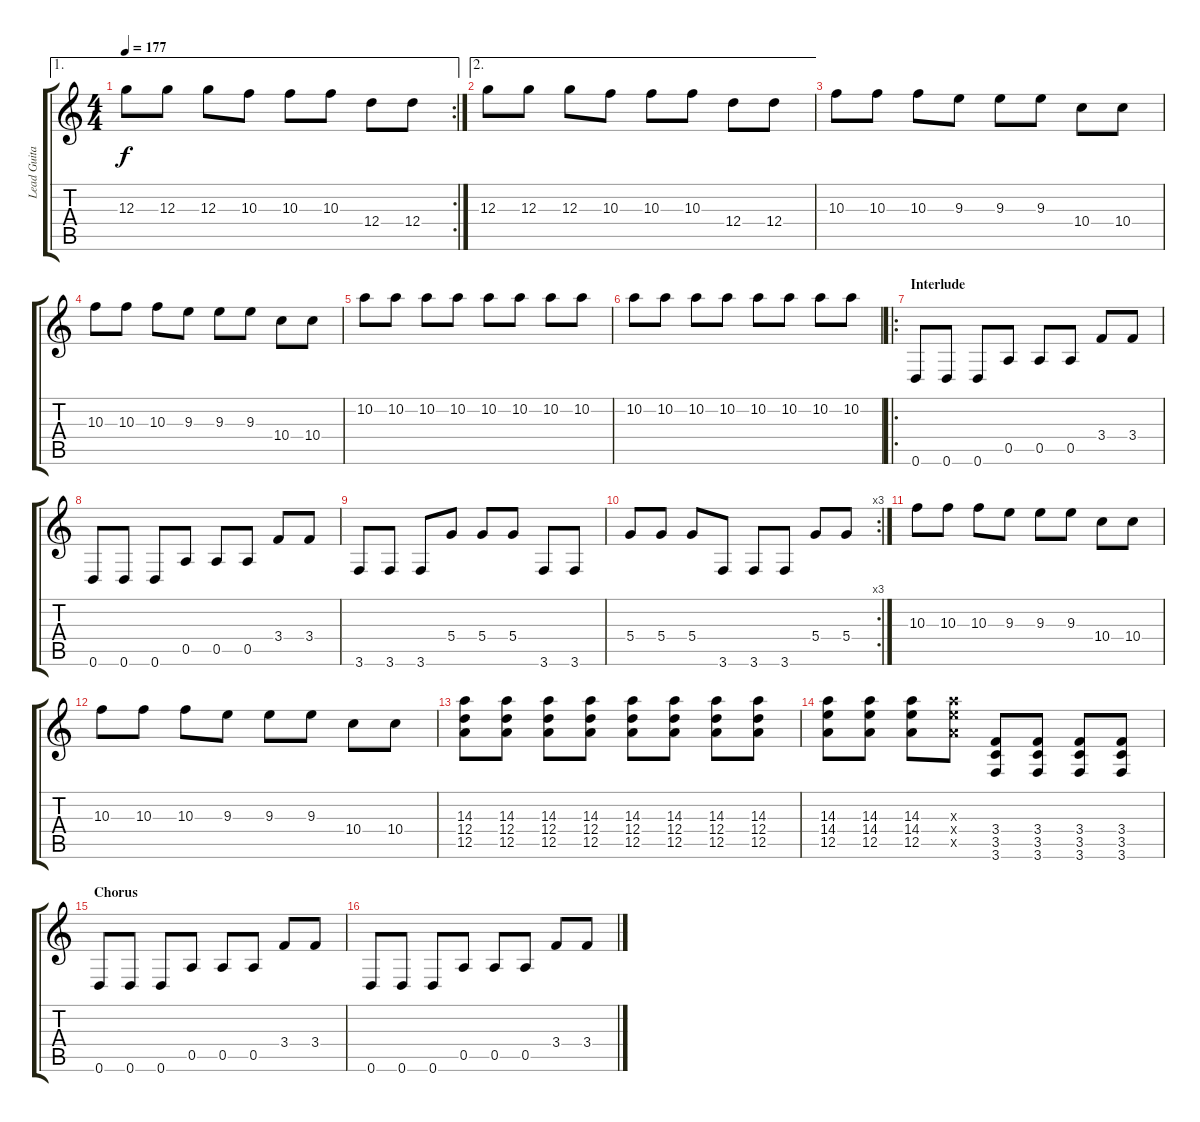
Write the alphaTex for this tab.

\track ("Lead Guitar 2" "Lead Guita") {instrument distortionguitar}
\staff {score tabs}
\tuning (E4 B3 G3 D3 A2 D2) {hide}
\ae 1
\rc 2
\ts (4 4)
\tempo 177
\clef g2
\ks c
12.3.8{dy f} 12.3.8 12.3.8 10.3.8 10.3.8 10.3.8 12.4.8 12.4.8 |
\ae 2
12.3.8 12.3.8 12.3.8 10.3.8 10.3.8 10.3.8 12.4.8 12.4.8 |
10.3.8 10.3.8 10.3.8 9.3.8 9.3.8 9.3.8 10.4.8 10.4.8 |
10.3.8 10.3.8 10.3.8 9.3.8 9.3.8 9.3.8 10.4.8 10.4.8 |
10.2.8 10.2.8 10.2.8 10.2.8 10.2.8 10.2.8 10.2.8 10.2.8 |
10.2.8 10.2.8 10.2.8 10.2.8 10.2.8 10.2.8 10.2.8 10.2.8 |
\ro
\section ("" "Interlude")
0.6.8 0.6.8 0.6.8 0.5.8 0.5.8 0.5.8 3.4.8 3.4.8 |
0.6.8 0.6.8 0.6.8 0.5.8 0.5.8 0.5.8 3.4.8 3.4.8 |
3.6.8 3.6.8 3.6.8 5.4.8 5.4.8 5.4.8 3.6.8 3.6.8 |
\rc 3
5.4.8 5.4.8 5.4.8 3.6.8 3.6.8 3.6.8 5.4.8 5.4.8 |
10.3.8 10.3.8 10.3.8 9.3.8 9.3.8 9.3.8 10.4.8 10.4.8 |
10.3.8 10.3.8 10.3.8 9.3.8 9.3.8 9.3.8 10.4.8 10.4.8 |
(14.3 12.4 12.5).8 (14.3 12.4 12.5).8 (14.3 12.4 12.5).8 (14.3 12.4 12.5).8 (14.3 12.4 12.5).8 (14.3 12.4 12.5).8 (14.3 12.4 12.5).8 (14.3 12.4 12.5).8 |
(14.3 14.4 12.5).8 (14.3 14.4 12.5).8 (14.3 14.4 12.5).8 (14.3{x} 14.4{x} 12.5{x}).8 (3.4 3.5 3.6).8 (3.4 3.5 3.6).8 (3.4 3.5 3.6).8 (3.4 3.5 3.6).8 |
\section ("" "Chorus")
0.6.8 0.6.8 0.6.8 0.5.8 0.5.8 0.5.8 3.4.8 3.4.8 |
0.6.8 0.6.8 0.6.8 0.5.8 0.5.8 0.5.8 3.4.8 3.4.8
